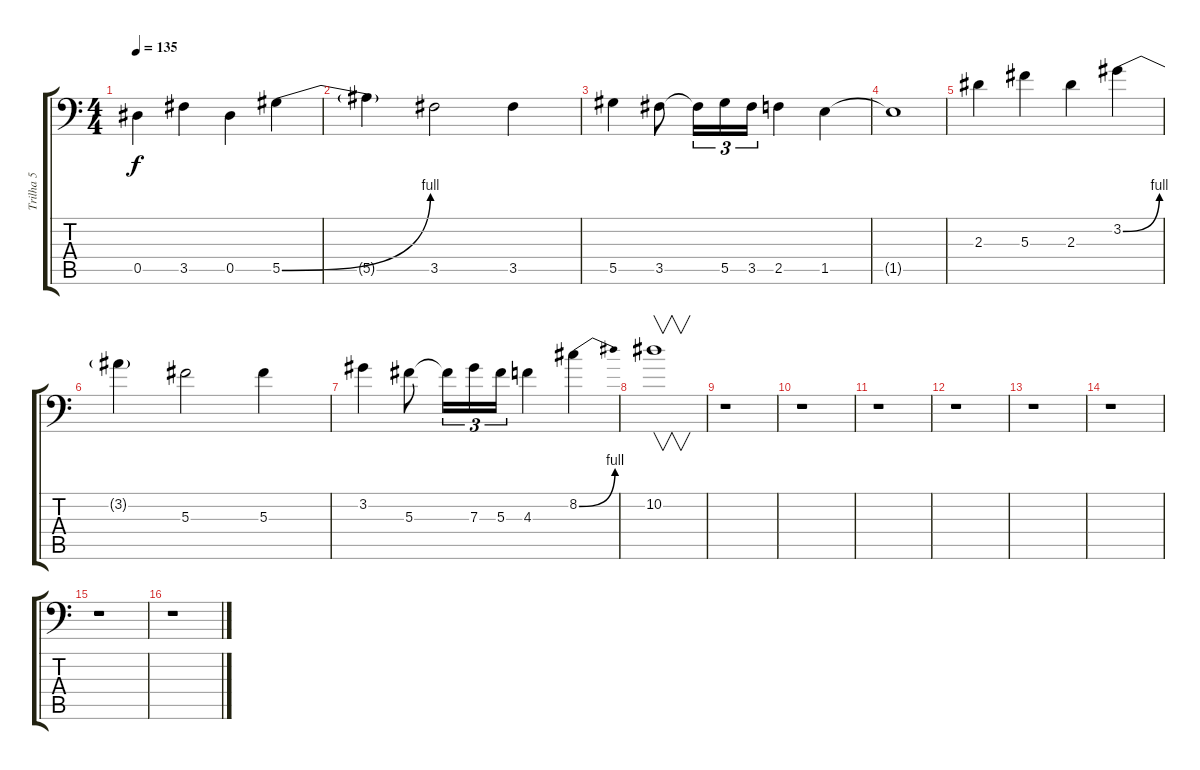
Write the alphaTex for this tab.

\track ("Trilha 5" "Trilha 5") {instrument acousticguitarsteel}
\staff {score tabs}
\tuning (Bb3 F3 Db3 Ab2 Eb2 Bb1) {hide}
\ts (4 4)
\tempo 135
\clef f4
\ks c
0.5.4{dy f volume 14 instrument distortionguitar} 3.5.4 0.5.4 5.5{be (bend 0 0 60 4)}.4 |
5.5{t}.4 3.5.2 3.5.4 |
5.5.4 3.5.8 3.5{t}.16{tu (3 2)} 5.5.16{tu (3 2)} 3.5.16{tu (3 2)} 2.5.4 1.5.4 |
1.5{t}.1 |
2.3.4 5.3.4 2.3.4 3.2{be (bend 0 0 60 4)}.4 |
3.2{t}.4 5.3.2 5.3.4 |
3.2.4 5.3.8 5.3{t}.16{tu (3 2)} 7.3.16{tu (3 2)} 5.3.16{tu (3 2)} 4.3.4 8.2{be (bend 0 0 60 4)}.4 |
10.2.1{v} |
r.1 |
r.1 |
r.1 |
r.1 |
r.1 |
r.1 |
r.1 |
r.1
